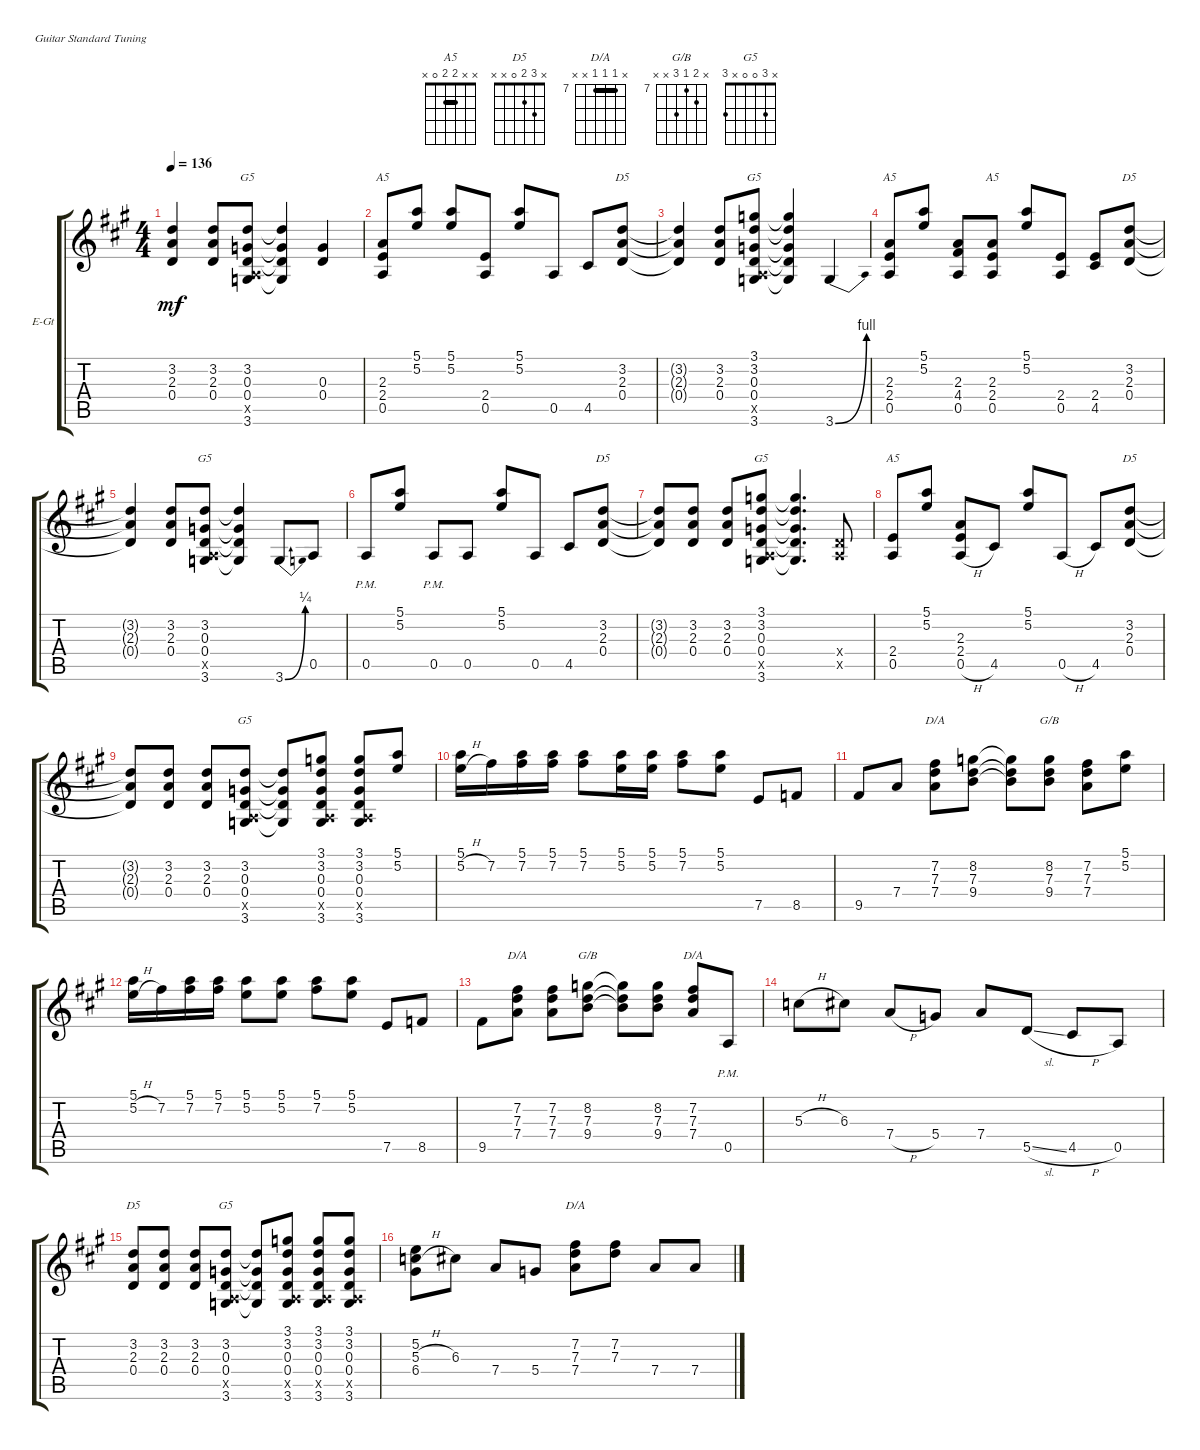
\defaultSystemsLayout 4
\bracketExtendMode groupsimilarinstruments
\firstSystemTrackNameOrientation horizontal
\otherSystemsTrackNameOrientation horizontal
\track ("RR Rhythym Guitar" "E-Gt") {instrument distortionguitar}
\staff {score tabs}
\tuning (E4 B3 G3 D3 A2 E2)
\chord ("A5" x x x 2 0 x)
\chord ("D5" x 3 2 0 x x)
\chord ("A5" x x 2 2 0 x) {barre 2}
\chord ("D/A" x 7 7 7 x x) {firstfret 7 barre (7 7)}
\chord ("G/B" x 8 7 9 x x) {firstfret 7}
\chord ("G5" 3 3 0 0 x 3) {barre 3}
\chord ("G5" x 3 0 0 x 3)
\ts (4 4)
\tempo 136
\clef g2
\ks a
(3.2{t} 2.3{t} 0.4{t}).4{dy mf} (3.2 2.3 0.4).8 (3.2 0.3 0.4 3.6 0.5{x}).8{ch "G5"} (3.6{t} 0.4{t} 0.3{t} 3.2{t}).4 (0.3 0.4).4 |
(0.5 2.4 2.3).8{ch "A5"} (5.2 5.1).8 (5.2 5.1).8 (0.5 2.4).8 (5.1 5.2).8 0.5.8 4.5.8 (3.2 2.3 0.4).8{ch "D5"} |
(3.2{t} 2.3{t} 0.4{t}).4 (3.2 2.3 0.4).8 (3.6 0.4 0.3 3.2 3.1 0.5{x}).8{ch "G5"} (3.6{t} 3.1{t} 3.2{t} 0.3{t} 0.4{t}).4 3.6{be (bend 0 0 15 4)}.4 |
(0.5 2.4 2.3).8{ch "A5"} (5.2 5.1).8 (0.5 4.4 2.3).8 (0.5 2.4 2.3).8{ch "A5"} (5.1 5.2).8 (0.5 2.4).8 (2.4 4.5).8 (3.2 2.3 0.4).8{ch "D5"} |
(3.2{t} 2.3{t} 0.4{t}).4 (3.2 2.3 0.4).8 (3.2 0.3 0.4 3.6 0.5{x}).8{ch "G5"} (3.2{t} 0.3{t} 0.4{t} 3.6{t}).4 3.6{be (bend 0 0 18 1)}.8 0.5.8 |
0.5{pm}.8 (5.1 5.2).8 0.5{pm}.8 0.5.8 (5.1 5.2).8 0.5.8 4.5.8 (3.2 2.3 0.4).8{ch "D5"} |
(3.2{t} 2.3{t} 0.4{t}).8 (3.2 2.3 0.4).8 (3.2 2.3 0.4).8 (3.1 3.2 0.3 0.4 3.6 0.5{x}).8{ch "G5"} (3.1{t} 3.2{t} 0.3{t} 0.4{t} 3.6{t}).4{d} (0.5{x} 0.4{x}).8 |
(0.5 2.4).8{ch "A5"} (5.2 5.1).8 (0.5{h} 2.4 2.3).8 4.5.8 (5.1 5.2).8 0.5{h}.8 4.5.8 (3.2 2.3 0.4).8{ch "D5"} |
(3.2{t} 2.3{t} 0.4{t}).8 (3.2 2.3 0.4).8 (3.2 2.3 0.4).8 (3.2 0.3 0.4 3.6 0.5{x}).8{ch "G5"} (3.2{t} 0.3{t} 0.4{t} 3.6{t}).8 (3.1 3.2 0.3 0.4 3.6 0.5{x}).8 (3.1 3.2 0.3 0.4 3.6 0.5{x}).8 (5.1 5.2).8 |
(5.1 5.2{h}).16 7.2.16 (5.1 7.2).16 (5.1 7.2).16 (5.1 7.2).8 (5.1 5.2).16 (5.1 5.2).16 (5.1 7.2).8 (5.1 5.2).8 7.5.8 8.5.8 |
9.5.8 7.4.8 (7.2 7.3 7.4).8{ch "D/A"} (8.2 7.3 9.4).8 (8.2{t} 7.3{t} 9.4{t}).8 (8.2 7.3 9.4).8{ch "G/B"} (7.2 7.3 7.4).8 (5.1 5.2).8 |
(5.1 5.2{h}).16 7.2.16 (5.1 7.2).16 (5.1 7.2).16 (5.1 5.2).8 (5.1 5.2).8 (5.1 7.2).8 (5.1 5.2).8 7.5.8 8.5.8 |
9.5.8 (7.4 7.3 7.2).8{ch "D/A"} (7.2 7.3 7.4).8 (8.2 7.3 9.4).8{ch "G/B"} (8.2{t} 7.3{t} 9.4{t}).8 (8.2 7.3 9.4).8 (7.2 7.3 7.4).8{ch "D/A"} 0.5{pm}.8 |
5.3{h}.8 6.3.8 7.4{h}.8 5.4.8 7.4.8 5.5{sl}.8 4.5{h}.8 0.5.8 |
(3.2 2.3 0.4).8{ch "D5"} (3.2 2.3 0.4).8 (3.2 2.3 0.4).8 (3.2 0.3 0.4 3.6 0.5{x}).8{ch "G5"} (3.2{t} 0.3{t} 0.4{t} 3.6{t}).8 (3.1 3.2 0.3 0.4 3.6 0.5{x}).8 (3.1 3.2 0.3 0.4 3.6 0.5{x}).8 (3.1 3.2 0.3 0.4 3.6 0.5{x}).8 |
(5.2 5.3{h} 6.4).8 6.3.8 7.4.8 5.4.8 (7.2 7.3 7.4).8{ch "D/A"} (7.2 7.3).8 7.4.8 7.4.8
